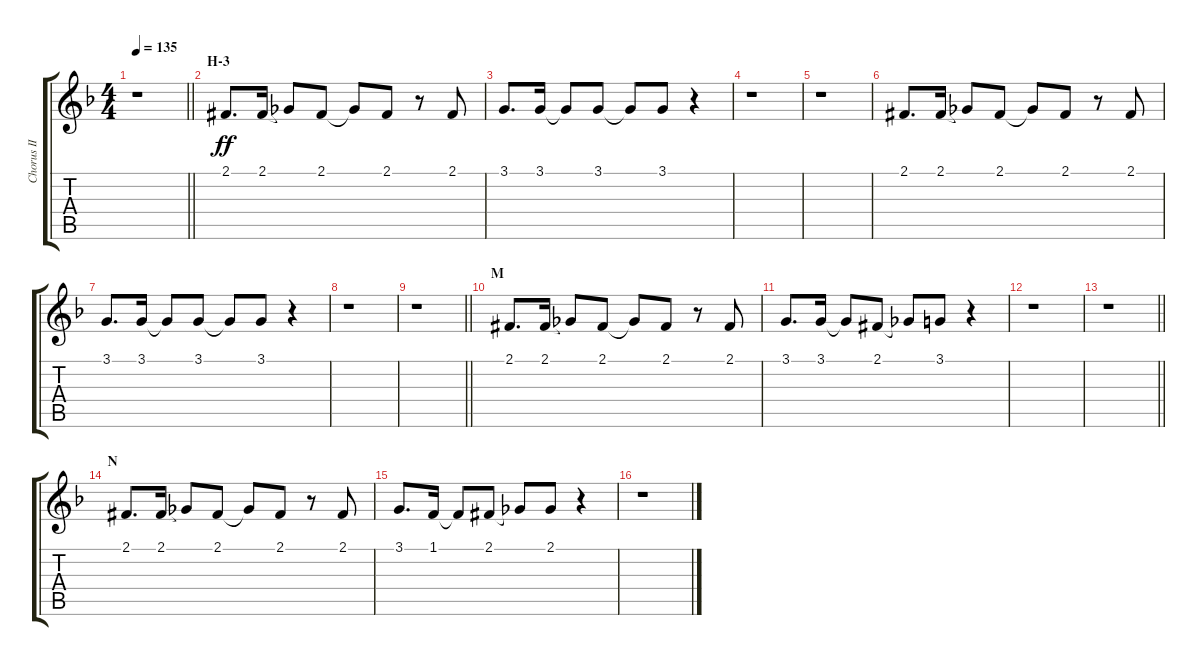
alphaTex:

\track ("Chorus II" "Chorus II") {instrument voiceoohs}
\staff {score tabs}
\tuning (E4 B3 G3 D3 A2 E2) {hide}
\ts (4 4)
\tempo 135
\clef g2
\barLineRight lightlight
\ks f
r.1{dy ff} |
\section ("" "H-3")
2.1{acc #}.8{d} 2.1{acc #}.16 2.1{t}.8 2.1{acc #}.8 2.1{t}.8 2.1{acc #}.8 r.8 2.1{acc #}.8 |
3.1.8{d} 3.1.16 3.1{t}.8 3.1.8 3.1{t}.8 3.1.8 r.4 |
r.1 |
r.1 |
2.1{acc #}.8{d} 2.1{acc #}.16 2.1{t}.8 2.1{acc #}.8 2.1{t}.8 2.1{acc #}.8 r.8 2.1{acc #}.8 |
3.1.8{d} 3.1.16 3.1{t}.8 3.1.8 3.1{t}.8 3.1.8 r.4 |
r.1 |
\barLineRight lightlight
r.1 |
\section ("" "M")
2.1{acc #}.8{d} 2.1{acc #}.16 2.1{t}.8 2.1{acc #}.8 2.1{t}.8 2.1{acc #}.8 r.8 2.1{acc #}.8 |
3.1.8{d} 3.1.16 3.1{t}.8 2.1{acc #}.8 2.1{t}.8 3.1.8 r.4 |
r.1 |
\barLineRight lightlight
r.1 |
\section ("" "N")
2.1{acc #}.8{d} 2.1{acc #}.16 2.1{t}.8 2.1{acc #}.8 2.1{t}.8 2.1{acc #}.8 r.8 2.1{acc #}.8 |
3.1.8{d} 1.1.16 1.1{t}.8 2.1{acc #}.8 2.1{t}.8 2.1.8 r.4 |
r.1
